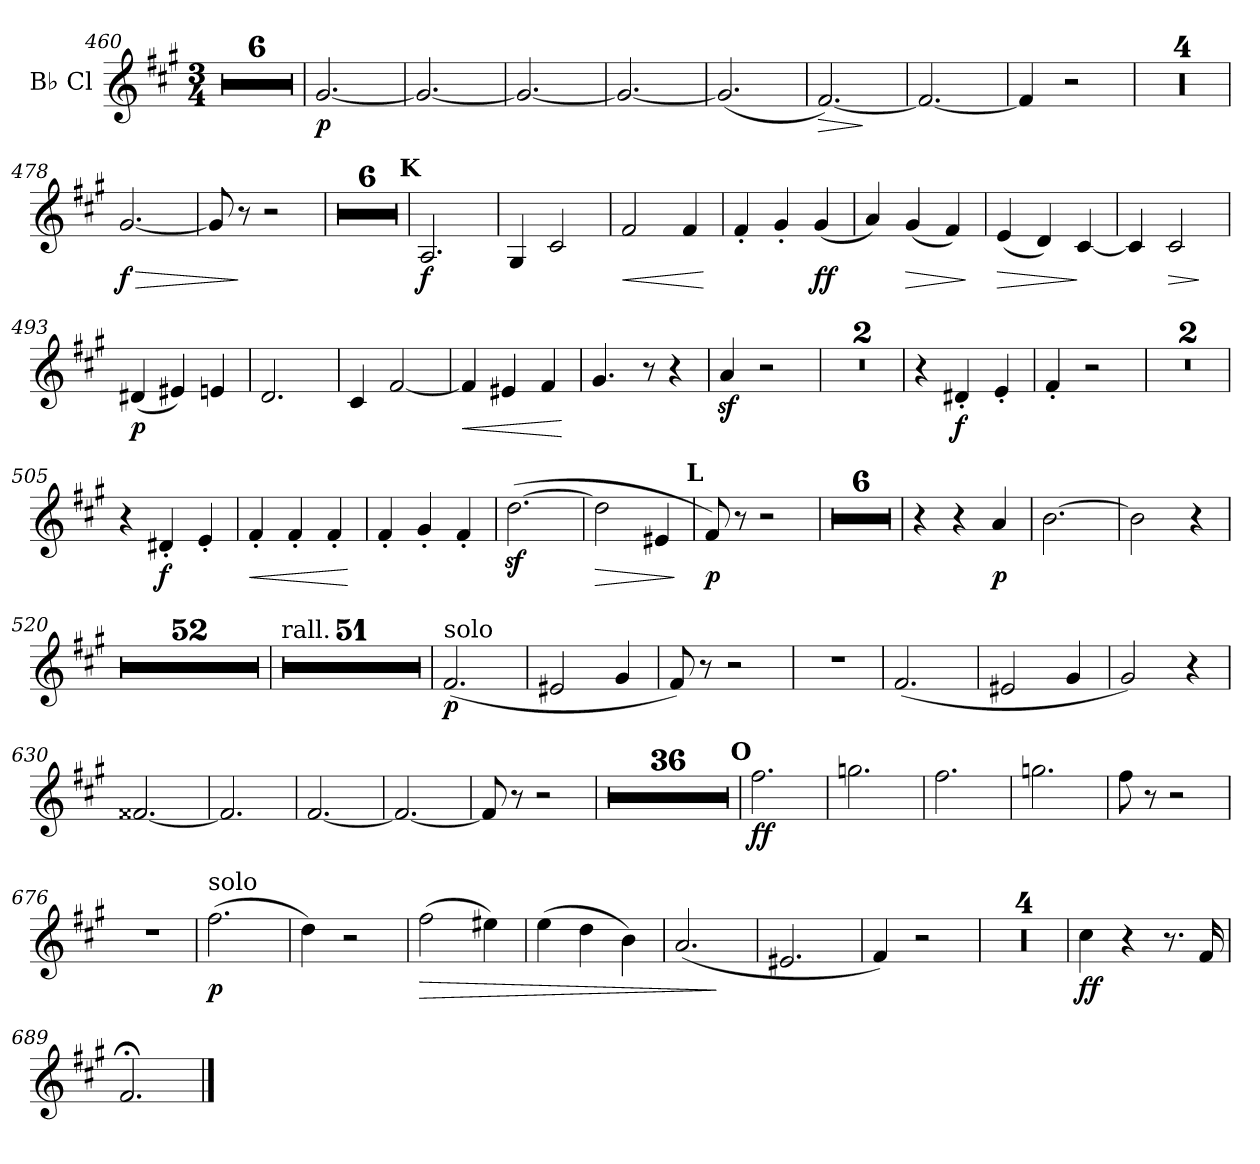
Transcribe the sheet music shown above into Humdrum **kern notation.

**kern	**dynam
*part1	*part1
*staff1	*staff1
*I"B♭ Cl	*
*I'B♭ Cl.	*
*clefG2	*
*ITrd1c2	*
*k[f#]	*
*M3/4	*
=460	=460
2.r	.
=461	=461
2.r	.
=462	=462
2.r	.
=463	=463
2.r	.
=464	=464
2.r	.
=465	=465
2.r	.
=466	=466
!	!LO:DY:b
[2.f#/	p
=467	=467
2.f#/_	.
=468	=468
2.f#/_	.
=469	=469
2.f#/_	.
=470	=470
(2.f#/]	.
=471	=471
!	!LO:HP:b
[2.e/)	>
.	]
=472	=472
2.e/_	.
=473	=473
4e/]	.
2r	.
=474	=474
2.r	.
=475	=475
2.r	.
=476	=476
2.r	.
=477	=477
2.r	.
=478	=478
!	!LO:HP:b
!	!LO:DY:n=1:b
[2.f#/	> f
!!LO:LB:g=z
=479	=479
8f#/]	.
8r	]
2r	.
=480	=480
2.r	.
=481	=481
2.r	.
=482	=482
2.r	.
=483	=483
2.r	.
=484	=484
2.r	.
=485	=485
2.r	.
!!LO:REH:place=s1:a:B:enc=none:fs=14:t=K
=486	=486
!	!LO:DY:b
2.G/	f
=487	=487
4F#/	.
2B/	.
=488	=488
!	!LO:HP:b
2e/	<
4e/	.
.	[
=489	=489
4e'/	.
4f#'/	.
!	!LO:DY:b
(4f#/	ff
=490	=490
4g/)	.
!	!LO:HP:b
(4f#/	>
4e/)	.
.	]
=491	=491
!	!LO:HP:b
(4d/	>
4c/)	.
[4B/	]
=492	=492
4B/]	.
!	!LO:HP:b
2B/	>
.	]
=493	=493
!	!LO:DY:b
(4c#X/	p
4d#X/)	.
4dn/	.
!!LO:LB:g=z
=494	=494
2.c/	.
=495	=495
4B/	.
[2e/	.
=496	=496
!	!LO:HP:b
4e/]	<
4d#X/	.
4e/	.
.	[
=497	=497
4.f#/	.
8r	.
4r	.
=498	=498
4gz</	.
2r	.
=499	=499
2.r	.
=500	=500
2.r	.
=501	=501
4r	.
!	!LO:DY:b
4c#X'/	f
4d'/	.
=502	=502
4e'/	.
2r	.
=503	=503
2.r	.
=504	=504
2.r	.
=505	=505
4r	.
!	!LO:DY:b
4c#X'/	f
4d'/	.
!!LO:LB:g=z
=506	=506
!	!LO:HP:b
4e'/	<
4e'/	.
4e'/	.
.	[
=507	=507
4e'/	.
4f#'/	.
4e'/	.
=508	=508
([2.ccz<\	.
=509	=509
!	!LO:HP:b
2cc\]	>
4d#X/	.
.	]
!!LO:REH:place=s1:a:B:enc=none:fs=14:t=L
=510	=510
!	!LO:DY:b
8e/)	p
8r	.
2r	.
=511	=511
2.r	.
=512	=512
2.r	.
=513	=513
2.r	.
=514	=514
2.r	.
=515	=515
2.r	.
=516	=516
2.r	.
=517	=517
4r	.
4r	.
!	!LO:DY:b
4g/	p
=518	=518
[2.a\	.
=519	=519
2a\]	.
4r	.
=520	=520
2.r	.
=521	=521
2.r	.
=522	=522
2.r	.
=523	=523
2.r	.
=524	=524
2.r	.
=525	=525
2.r	.
=526	=526
2.r	.
=527	=527
2.r	.
=528	=528
2.r	.
=529	=529
2.r	.
=530	=530
2.r	.
=531	=531
2.r	.
=532	=532
2.r	.
=533	=533
2.r	.
=534	=534
2.r	.
=535	=535
2.r	.
=536	=536
2.r	.
=537	=537
2.r	.
=538	=538
2.r	.
=539	=539
2.r	.
=540	=540
2.r	.
=541	=541
2.r	.
=542	=542
2.r	.
=543	=543
2.r	.
=544	=544
2.r	.
=545	=545
2.r	.
=546	=546
2.r	.
=547	=547
2.r	.
=548	=548
2.r	.
=549	=549
2.r	.
=550	=550
2.r	.
=551	=551
2.r	.
=552	=552
2.r	.
=553	=553
2.r	.
=554	=554
2.r	.
=555	=555
2.r	.
=556	=556
2.r	.
=557	=557
2.r	.
=558	=558
2.r	.
=559	=559
2.r	.
=560	=560
2.r	.
=561	=561
2.r	.
=562	=562
2.r	.
=563	=563
2.r	.
=564	=564
2.r	.
=565	=565
2.r	.
=566	=566
2.r	.
=567	=567
2.r	.
=568	=568
2.r	.
=569	=569
2.r	.
=570	=570
2.r	.
=571	=571
2.r	.
=572	=572
!LO:TX:a:t=rall.	!
2.r;<	.
=573	=573
2.r	.
=574	=574
2.r	.
=575	=575
2.r	.
=576	=576
2.r	.
=577	=577
2.r	.
=578	=578
2.r	.
=579	=579
2.r	.
=580	=580
2.r	.
=581	=581
2.r	.
=582	=582
2.r	.
=583	=583
2.r	.
=584	=584
2.r	.
=585	=585
2.r	.
=586	=586
2.r	.
=587	=587
2.r	.
=588	=588
2.r	.
=589	=589
2.r	.
=590	=590
2.r	.
=591	=591
2.r	.
=592	=592
2.r	.
=593	=593
2.r	.
=594	=594
2.r	.
=595	=595
2.r	.
=596	=596
2.r	.
=597	=597
2.r	.
=598	=598
2.r	.
=599	=599
2.r	.
=600	=600
2.r	.
=601	=601
2.r	.
=602	=602
2.r	.
=603	=603
2.r	.
=604	=604
2.r	.
=605	=605
2.r	.
=606	=606
2.r	.
=607	=607
2.r	.
=608	=608
2.r	.
=609	=609
2.r	.
=610	=610
2.r	.
=611	=611
2.r	.
=612	=612
2.r	.
=613	=613
2.r	.
=614	=614
2.r	.
=615	=615
2.r	.
=616	=616
2.r	.
=617	=617
2.r	.
=618	=618
2.r	.
=619	=619
2.r	.
=620	=620
2.r	.
=621	=621
2.r	.
!!LO:LB:g=z
!!LO:REH:place=s1:a:B:enc=none:fs=14:t=N
=622	=622
2.r	.
=623	=623
!LO:TX:a:t=solo	!
!	!LO:DY:b
(2.e/	p
=624	=624
2d#X/	.
4f#/	.
=625	=625
8e/)	.
8r	.
2r	.
=626	=626
2.r	.
=627	=627
(2.e/	.
=628	=628
2d#X/	.
4f#/	.
=629	=629
2f#/)	.
4r	.
=630	=630
[2.e#X/	.
=631	=631
2.e#/]	.
=632	=632
[2.e/	.
=633	=633
2.e/_	.
=634	=634
8e/]	.
8r	.
2r	.
!!LO:LB:g=z
=635	=635
2.r	.
=636	=636
2.r	.
=637	=637
2.r	.
=638	=638
2.r	.
=639	=639
2.r	.
=640	=640
2.r	.
=641	=641
2.r	.
=642	=642
2.r	.
=643	=643
2.r	.
=644	=644
2.r	.
=645	=645
2.r	.
=646	=646
2.r	.
=647	=647
2.r	.
=648	=648
2.r	.
=649	=649
2.r	.
=650	=650
2.r	.
=651	=651
2.r	.
=652	=652
2.r	.
=653	=653
2.r	.
=654	=654
2.r	.
=655	=655
2.r	.
=656	=656
2.r	.
=657	=657
2.r	.
=658	=658
2.r	.
=659	=659
2.r	.
=660	=660
2.r	.
=661	=661
2.r	.
=662	=662
2.r	.
=663	=663
2.r	.
=664	=664
2.r	.
=665	=665
2.r	.
=666	=666
2.r	.
=667	=667
2.r	.
=668	=668
2.r	.
=669	=669
2.r	.
=670	=670
2.r	.
!!LO:REH:place=s1:a:B:enc=none:fs=14:t=O
=671	=671
!	!LO:DY:b
2.ee\	ff
=672	=672
2.ffn\	.
=673	=673
2.ee\	.
=674	=674
2.ffn\	.
=675	=675
8ee\	.
8r	.
2r	.
=676	=676
2.r	.
=677	=677
!LO:TX:a:t=solo	!
!	!LO:DY:b
(2.ee\	p
=678	=678
4cc\)	.
2r	.
=679	=679
!	!LO:HP:b
(2ee\	>
4dd#X\)	.
=680	=680
(4dd\	.
4cc\	.
4a\)	.
=681	=681
(2.g/	.
.	]
=682	=682
2.d#X/	.
!!LO:PB:g=z
=683	=683
4e/)	.
2r	.
=684	=684
2.r	.
=685	=685
2.r	.
=686	=686
2.r	.
=687	=687
2.r	.
=688	=688
!	!LO:DY:b
4b\	ff
4r	.
8.r	.
16e/	.
=689	=689
2.e;</	.
==	==
*-	*-
